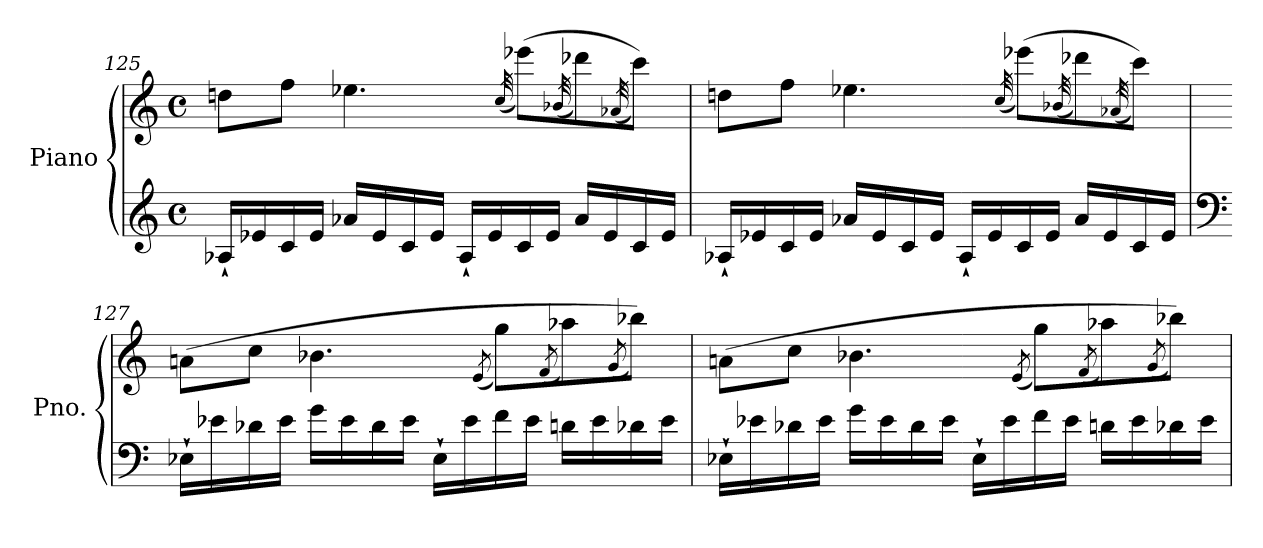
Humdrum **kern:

**kern	**kern
*part1	*part1
*staff2	*staff1
*I"Piano	*
*I'Pno.	*
*clefG2	*clefG2
*k[]	*k[]
*M4/4	*M4/4
*met(c)	*met(c)
=125	=125
16A-X`/LL	8ddn\L
16e-X/	.
16c/	8ff\J
16e-/JJ	.
16a-X/LL	4.ee-X\
16e-/	.
16c/	.
16e-/JJ	.
16A-`/LL	.
16e-/	.
.	(32qcc/
16c/	(8eee-X\L)
16e-/JJ	.
.	(32qb-X/
16a-/LL	8ddd-X\)
16e-/	.
.	(32qa-X/
16c/	8ccc\J))
16e-/JJ	.
!!LO:LB:g=z
=126	=126
16A-X`/LL	8ddn\L
16e-X/	.
16c/	8ff\J
16e-/JJ	.
16a-X/LL	4.ee-X\
16e-/	.
16c/	.
16e-/JJ	.
16A-`/LL	.
16e-/	.
.	(32qcc/
16c/	(8eee-X\L)
16e-/JJ	.
.	(32qb-X/
16a-/LL	8ddd-X\)
16e-/	.
.	(32qa-X/
16c/	8ccc\J))
16e-/JJ	.
=127	=127
*clefF4	*
16E-X`\LL	(8an\L
16e-X\	.
16d-X\	8cc\J
16e-\JJ	.
16g\LL	4.b-X\
16e-\	.
16d-\	.
16e-\JJ	.
16E-`\LL	.
16e-\	.
.	(8qe/
16f\	8gg\L)
16e-\JJ	.
.	(8qf/
16dn\LL	8aa-X\)
16e-\	.
.	(8qg/
16d-X\	8bb-X\J))
16e-\JJ	.
!!LO:LB:g=z
=128	=128
16E-X`\LL	(8an\L
16e-X\	.
16d-X\	8cc\J
16e-\JJ	.
16g\LL	4.b-X\
16e-\	.
16d-\	.
16e-\JJ	.
16E-`\LL	.
16e-\	.
.	(8qe/
16f\	8gg\L)
16e-\JJ	.
.	(8qf/
16dn\LL	8aa-X\)
16e-\	.
.	(8qg/
16d-X\	8bb-X\J))
16e-\JJ	.
=	=
*-	*-
